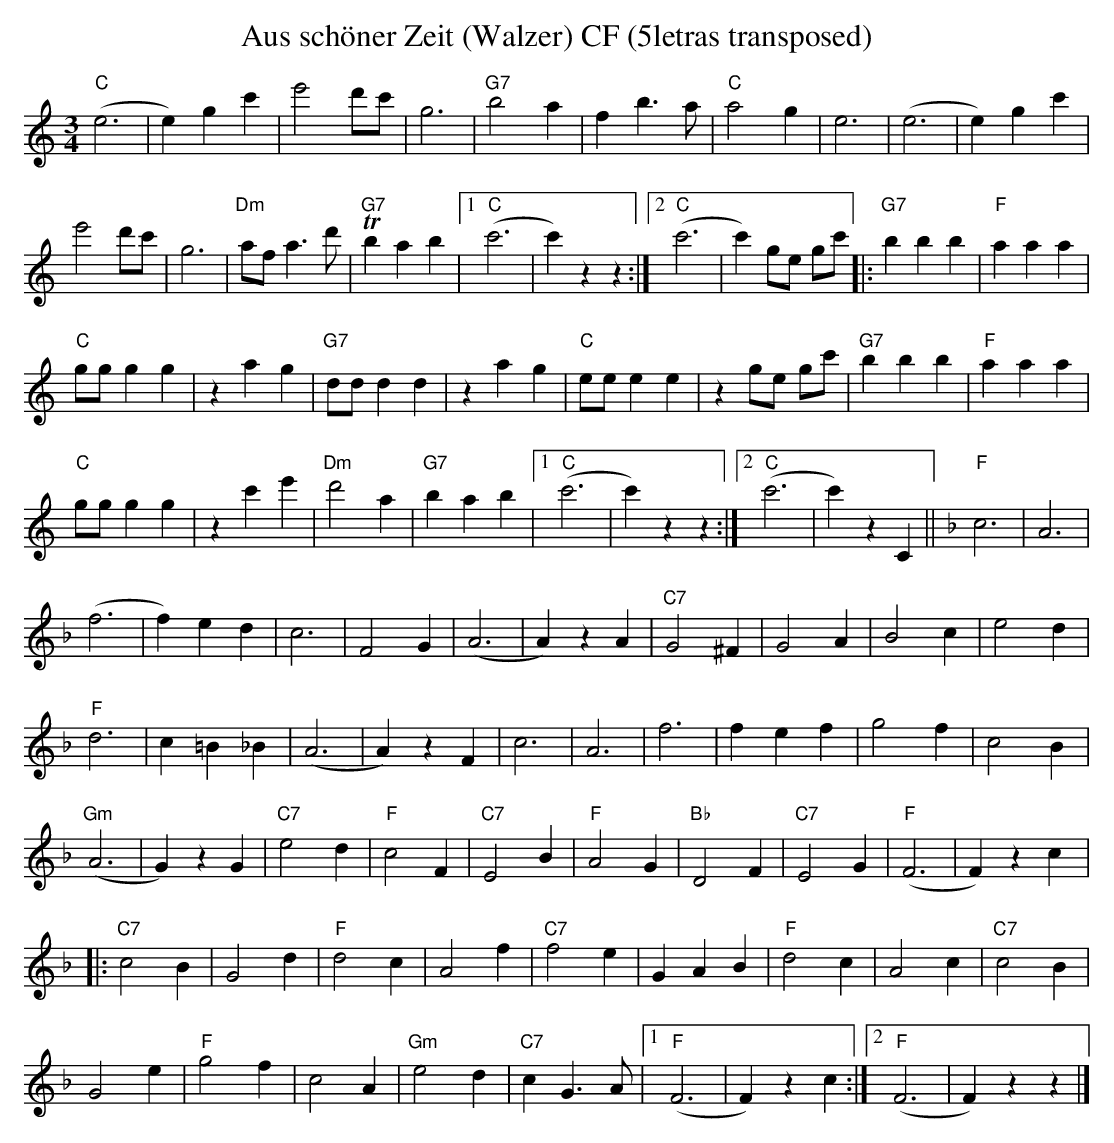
X:1
T:Aus sch\"oner Zeit (Walzer) CF (5letras transposed)
M:3/4
L:1/4
K:C transpose=3 %%MIDI gchordon
"C"(e3 | e)gc' | e'2d'/2c'/2 | g3 | "G7"b2a | fb>a | "C"a2g | e3 | (e3 | e)gc' |
e'2d'/2c'/2 | g3 | "Dm"a/2f/2a>d' | "G7"Tbab |1 "C"(c'3 | c')zz :|2 "C"(c'3 | c')g/2e/2 g/2c'/2 |: "G7"bbb | "F"aaa |
"C"g/2g/2gg | zag | "G7"d/2d/2dd | zag | "C"e/2e/2ee | zg/2e/2 g/2c'/2 | "G7"bbb | "F"aaa |
"C"g/2g/2gg | zc'e' | "Dm"d'2a | "G7"bab |1 "C"(c'3 | c')zz :|2 "C"(c'3 | c')zC || [K:F] "F"c3 | A3 |
(f3 | f)ed | c3 | F2G | (A3 | A)zA | "C7"G2^F | G2A | B2c | e2d |
"F"d3 | c=B_B | (A3 | A)zF | c3 | A3 | f3 | fef | g2f | c2B |
"Gm"(A3 | G)zG | "C7"e2d | "F"c2F | "C7"E2B | "F"A2G | "Bb"D2F | "C7"E2G | "F"(F3 | F)zc |:
"C7"c2B | G2d | "F"d2c | A2f | "C7"f2e | GAB | "F"d2c | A2c | "C7"c2B |
G2e | "F"g2f | c2A | "Gm"e2d | "C7"cG>A |1 "F"(F3 | F)zc :|2 "F"(F3 | F)zz |]
